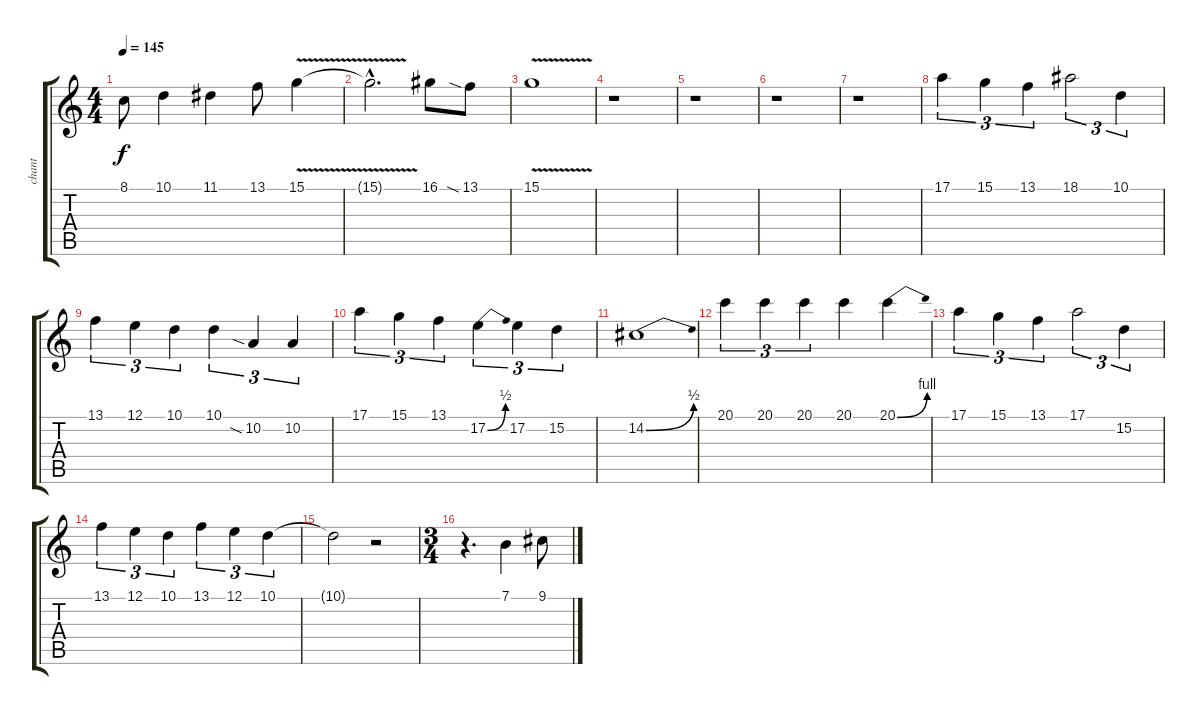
\track ("chant" "chant") {instrument synthvoice}
\staff {score tabs}
\tuning (E4 B3 G3 D3 A2 E2) {hide}
\ts (4 4)
\tempo 145
\clef g2
\ks c
8.1.8{dy f} 10.1.4 11.1.4 13.1.8 15.1{v}.4 |
15.1{hac t}.2{d} 16.1.8 13.1{sia}.8 |
15.1{v}.1 |
r.1 |
r.1 |
r.1 |
r.1 |
17.1.4{tu (3 2)} 15.1.4{tu (3 2)} 13.1.4{tu (3 2)} 18.1.2{tu (3 2)} 10.1.4{tu (3 2)} |
13.1.4{tu (3 2)} 12.1.4{tu (3 2)} 10.1.4{tu (3 2)} 10.1.4{tu (3 2)} 10.2{sia}.4{tu (3 2)} 10.2.4{tu (3 2)} |
17.1.4{tu (3 2)} 15.1.4{tu (3 2)} 13.1.4{tu (3 2)} 17.2{be (bend 0 0 60 2)}.4{tu (3 2)} 17.2.4{tu (3 2)} 15.2.4{tu (3 2)} |
14.2{be (bend 0 0 60 2)}.1 |
20.1.4{tu (3 2)} 20.1.4{tu (3 2)} 20.1.4{tu (3 2)} 20.1.4 20.1{be (bend 0 0 60 4)}.4 |
17.1.4{tu (3 2)} 15.1.4{tu (3 2)} 13.1.4{tu (3 2)} 17.1.2{tu (3 2)} 15.2.4{tu (3 2)} |
13.1.4{tu (3 2)} 12.1.4{tu (3 2)} 10.1.4{tu (3 2)} 13.1.4{tu (3 2)} 12.1.4{tu (3 2)} 10.1.4{tu (3 2)} |
10.1{t}.2 r.2 |
\ts (3 4)
r.4{d} 7.1.4 9.1.8
